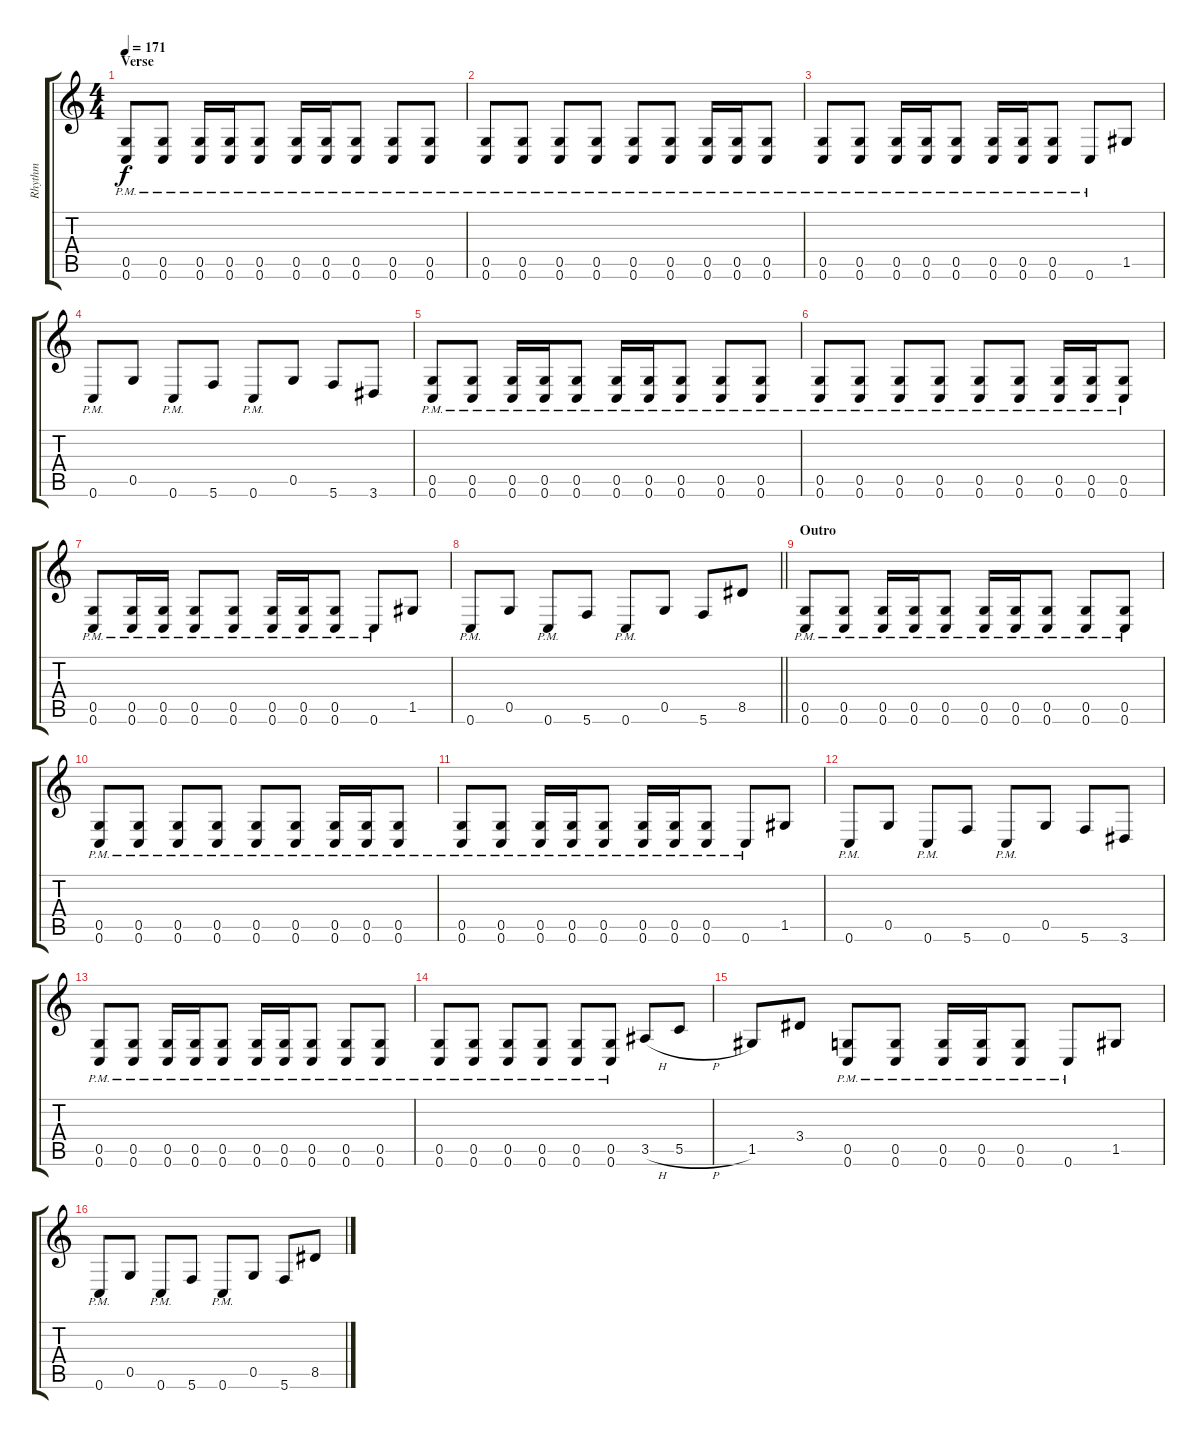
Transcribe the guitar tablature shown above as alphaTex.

\track ("Rhythm" "Rhythm") {instrument distortionguitar}
\staff {score tabs}
\tuning (D4 A3 F3 C3 G2 C2) {hide}
\ts (4 4)
\section ("" "Verse")
\tempo 171
\clef g2
\ks c
(0.5{pm} 0.6{pm}).8{dy f} (0.5{pm} 0.6{pm}).8 (0.5{pm} 0.6{pm}).16 (0.5{pm} 0.6{pm}).16 (0.5{pm} 0.6{pm}).8 (0.5{pm} 0.6{pm}).16 (0.5{pm} 0.6{pm}).16 (0.5{pm} 0.6{pm}).8 (0.5{pm} 0.6{pm}).8 (0.5{pm} 0.6{pm}).8 |
(0.5{pm} 0.6{pm}).8 (0.5{pm} 0.6{pm}).8 (0.5{pm} 0.6{pm}).8 (0.5{pm} 0.6{pm}).8 (0.5{pm} 0.6{pm}).8 (0.5{pm} 0.6{pm}).8 (0.5{pm} 0.6{pm}).16 (0.5{pm} 0.6{pm}).16 (0.5{pm} 0.6{pm}).8 |
(0.5{pm} 0.6{pm}).8 (0.5{pm} 0.6{pm}).8 (0.5{pm} 0.6{pm}).16 (0.5{pm} 0.6{pm}).16 (0.5{pm} 0.6{pm}).8 (0.5{pm} 0.6{pm}).16 (0.5{pm} 0.6{pm}).16 (0.5{pm} 0.6{pm}).8 0.6{pm}.8 1.5.8 |
0.6{pm}.8 0.5.8 0.6{pm}.8 5.6.8 0.6{pm}.8 0.5.8 5.6.8 3.6.8 |
(0.5{pm} 0.6{pm}).8 (0.5{pm} 0.6{pm}).8 (0.5{pm} 0.6{pm}).16 (0.5{pm} 0.6{pm}).16 (0.5{pm} 0.6{pm}).8 (0.5{pm} 0.6{pm}).16 (0.5{pm} 0.6{pm}).16 (0.5{pm} 0.6{pm}).8 (0.5{pm} 0.6{pm}).8 (0.5{pm} 0.6{pm}).8 |
(0.5{pm} 0.6{pm}).8 (0.5{pm} 0.6{pm}).8 (0.5{pm} 0.6{pm}).8 (0.5{pm} 0.6{pm}).8 (0.5{pm} 0.6{pm}).8 (0.5{pm} 0.6{pm}).8 (0.5{pm} 0.6{pm}).16 (0.5{pm} 0.6{pm}).16 (0.5{pm} 0.6{pm}).8 |
(0.5{pm} 0.6{pm}).8 (0.5{pm} 0.6{pm}).16 (0.5{pm} 0.6{pm}).16 (0.5{pm} 0.6{pm}).8 (0.5{pm} 0.6{pm}).8 (0.5{pm} 0.6{pm}).16 (0.5{pm} 0.6{pm}).16 (0.5{pm} 0.6{pm}).8 0.6{pm}.8 1.5.8 |
\barLineRight lightlight
0.6{pm}.8 0.5.8 0.6{pm}.8 5.6.8 0.6{pm}.8 0.5.8 5.6.8 8.5.8 |
\section ("" "Outro")
(0.5{pm} 0.6{pm}).8 (0.5{pm} 0.6{pm}).8 (0.5{pm} 0.6{pm}).16 (0.5{pm} 0.6{pm}).16 (0.5{pm} 0.6{pm}).8 (0.5{pm} 0.6{pm}).16 (0.5{pm} 0.6{pm}).16 (0.5{pm} 0.6{pm}).8 (0.5{pm} 0.6{pm}).8 (0.5{pm} 0.6{pm}).8 |
(0.5{pm} 0.6{pm}).8 (0.5{pm} 0.6{pm}).8 (0.5{pm} 0.6{pm}).8 (0.5{pm} 0.6{pm}).8 (0.5{pm} 0.6{pm}).8 (0.5{pm} 0.6{pm}).8 (0.5{pm} 0.6{pm}).16 (0.5{pm} 0.6{pm}).16 (0.5{pm} 0.6{pm}).8 |
(0.5{pm} 0.6{pm}).8 (0.5{pm} 0.6{pm}).8 (0.5{pm} 0.6{pm}).16 (0.5{pm} 0.6{pm}).16 (0.5{pm} 0.6{pm}).8 (0.5{pm} 0.6{pm}).16 (0.5{pm} 0.6{pm}).16 (0.5{pm} 0.6{pm}).8 0.6{pm}.8 1.5.8 |
0.6{pm}.8 0.5.8 0.6{pm}.8 5.6.8 0.6{pm}.8 0.5.8 5.6.8 3.6.8 |
(0.5{pm} 0.6{pm}).8 (0.5{pm} 0.6{pm}).8 (0.5{pm} 0.6{pm}).16 (0.5{pm} 0.6{pm}).16 (0.5{pm} 0.6{pm}).8 (0.5{pm} 0.6{pm}).16 (0.5{pm} 0.6{pm}).16 (0.5{pm} 0.6{pm}).8 (0.5{pm} 0.6{pm}).8 (0.5{pm} 0.6{pm}).8 |
(0.5{pm} 0.6{pm}).8 (0.5{pm} 0.6{pm}).8 (0.5{pm} 0.6{pm}).8 (0.5{pm} 0.6{pm}).8 (0.5{pm} 0.6{pm}).8 (0.5{pm} 0.6{pm}).8 3.5{h}.8 5.5{h}.8 |
1.5.8 3.4.8 (0.5{pm} 0.6{pm}).8 (0.5{pm} 0.6{pm}).8 (0.5{pm} 0.6{pm}).16 (0.5{pm} 0.6{pm}).16 (0.5{pm} 0.6{pm}).8 0.6{pm}.8 1.5.8 |
0.6{pm}.8 0.5.8 0.6{pm}.8 5.6.8 0.6{pm}.8 0.5.8 5.6.8 8.5.8
